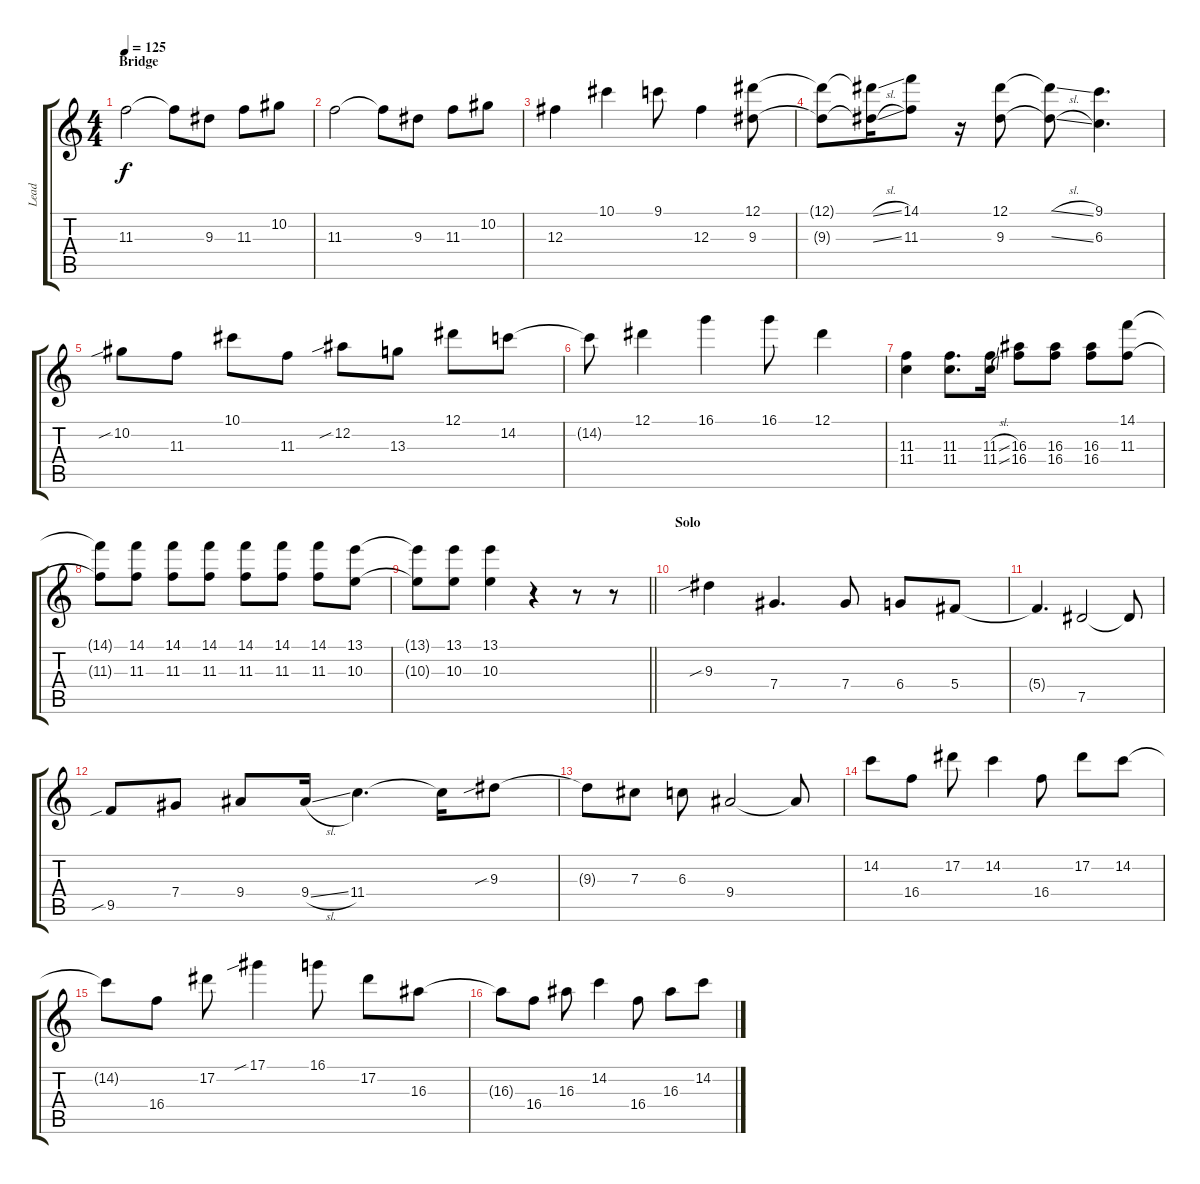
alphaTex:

\track ("Lead" "Lead") {instrument overdrivenguitar}
\staff {score tabs}
\tuning (Eb4 Bb3 Gb3 Db3 Ab2 Eb2) {hide}
\ts (4 4)
\section ("" "Bridge")
\tempo 125
\clef g2
\ks c
11.3.2{dy f} 11.3{t}.8 9.3.8 11.3.8 10.2.8 |
11.3.2 11.3{t}.8 9.3.8 11.3.8 10.2.8 |
12.3.4 10.1.4 9.1.8 12.3.4 (12.1 9.3).8 |
(12.1{t} 9.3{t}).8 (12.1{sl t} 9.3{sl t}).16 (14.1 11.3).8 r.16 (12.1 9.3).8 (12.1{sl t} 9.3{sl t}).8 (9.1 6.3).4{d} |
10.2{sib}.8 11.3.8 10.1.8 11.3.8 12.2{sib}.8 13.3.8 12.1.8 14.2.8 |
14.2{t}.8 12.1.4 16.1.4 16.1.8 12.1.4 |
(11.3 11.4).4 (11.3 11.4).8{d} (11.3{sl} 11.4{sl}).16 (16.3 16.4).8 (16.3 16.4).8 (16.3 16.4).8 (14.1 11.3).8 |
(14.1{t} 11.3{t}).8 (14.1 11.3).8 (14.1 11.3).8 (14.1 11.3).8 (14.1 11.3).8 (14.1 11.3).8 (14.1 11.3).8 (13.1 10.3).8 |
\barLineRight lightlight
(13.1{t} 10.3{t}).8 (13.1 10.3).8 (13.1 10.3).4 r.4 r.8 r.8 |
\section ("" "Solo")
9.3{sib}.4 7.4.4{d} 7.4.8 6.4.8 5.4.8 |
5.4{t}.4{d} 7.5.2 7.5{t}.8 |
9.5{sib}.8 7.4.8 9.4.8 9.4{sl}.16 11.4.4{d} 11.4{t}.16 9.3{sib}.8 |
9.3{t}.8 7.3.8 6.3.8 9.4.2 9.4{t}.8 |
14.2.8 16.4.8 17.2.8 14.2.4 16.4.8 17.2.8 14.2.8 |
14.2{t}.8 16.4.8 17.2.8 17.1{sib}.4 16.1.8 17.2.8 16.3.8 |
16.3{t}.8 16.4.8 16.3.8 14.2.4 16.4.8 16.3.8 14.2.8
